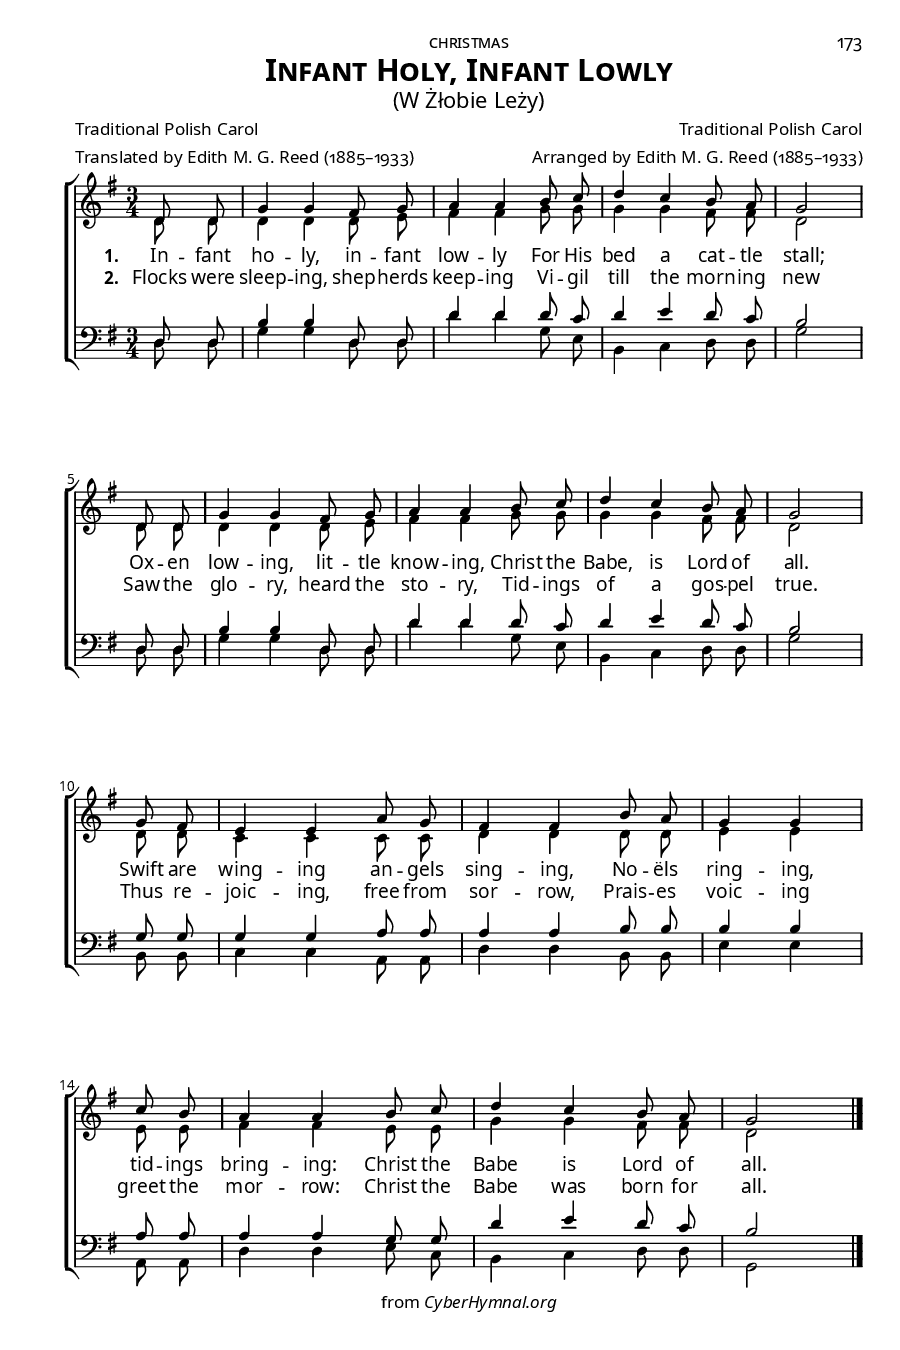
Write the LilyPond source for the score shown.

\version "2.14.2"
\include "util.ly"
\header {
  title = \markup{\override #'(font-name . "Garamond Premier Pro Semibold"){ \abs-fontsize #15 \smallCapsOldStyle"Infant Holy, Infant Lowly"}}
  subtitle = \markup{\override #'(font-name . "Garamond Premier Pro"){ \abs-fontsize #10.5 "(W Żłobie Leży)"}}
  poet = \markup\oldStyleNum"Traditional Polish Carol"
  meter = \markup\oldStyleNum"Translated by Edith M. G. Reed (1885–1933)"
  composer = \markup\oldStyleNum"Traditional Polish Carol"
  arranger = \markup\oldStyleNum"Arranged by Edith M. G. Reed (1885–1933)"
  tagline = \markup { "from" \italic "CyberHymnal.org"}
}
\paper {
  %print-all-headers = ##f
  paper-height = 9\in
  paper-width = 6\in
  indent = 0\in
  %system-system-spacing = #'((basic-distance . 10) (padding . 0))
  %system-system-spacing =
  %  #'((basic-distance . 0)
  %     (minimum-distance . 0)
  %     (padding . -0.35)
  %     (stretchability . 100))
  ragged-last-bottom = ##f
  ragged-bottom = ##f
  two-sided = ##t
  inner-margin = 0.5\in
  outer-margin = 0.25\in
  top-margin = 0.25\in
  bottom-margin = 0.25\in
  first-page-number = #173
  print-first-page-number = ##t
  headerLine = \markup{\override #'(font-name . "Garamond Premier Pro") \smallCapsOldStyle"christmas"}
  oddHeaderMarkup = \markup\fill-line{
     \override #'(font-name . "Garamond Premier Pro")\abs-fontsize #8.5
     \combine 
        \fill-line{"" \on-the-fly #print-page-number-check-first
        \oldStylePageNum""
        }
        \fill-line{\headerLine}
  }
  evenHeaderMarkup = \markup {
     \override #'(font-name . "Garamond Premier Pro")\abs-fontsize #8.5
     \combine
        \on-the-fly #print-page-number-check-first
        \oldStylePageNum""
        \fill-line{\headerLine}
  }
}
#(set-global-staff-size 15) \paper{ #(define fonts (make-pango-font-tree "GoudyOlSt BT" "Garamond Premier Pro" "Garamond Premier Pro" (/ 15 20))) }
global = {
  \key g \major
  \time 3/4
  \autoBeamOff
}

sopMusic = \relative c' {
\repeat unfold 2 {
  \partial 4 d8 d |
  g4 g fis8 g |
  a4 a b8 c |
  d4 c b8  a |
  \partial 2 g2 | \break
}

\partial 4 g8 fis |
e4 e a8 g |
fis4 fis b8 a |
\partial 2 g4 g | \break

\partial 4 c8 b |
a4 a b8 c |
d4 c b8 a |
\partial 2 g2 \bar "|."
}
sopWords = \lyricmode {
  
}

altoMusic = \relative c' {
\repeat unfold 2 {
  d8 d |
  d4 d d8 e |
  fis4 fis g8 g |
  g4 g fis8 fis |
  d2 |
}

  d8 d |
  c4 c c8 c |
  d4 d d8 d |
  e4 e |

  e8 e |
  fis4 fis e8 e |
  g4 g fis8 fis |
  d2 \bar "|."
}
altoWords = \lyricmode {
  \dropLyricsV
  \set stanza = #"1. "
  In -- fant ho -- ly, in -- fant low -- ly
  For His bed a cat -- tle stall;
  Ox -- en low -- ing, lit -- tle know -- ing,
  Christ the Babe, is Lord of all.
  Swift are wing -- ing an -- gels sing -- ing,
  No -- ëls ring -- ing,
  tid -- ings bring -- ing:
  Christ the Babe is Lord of all.
}
altoWordsII = \lyricmode {
  \dropLyricsV
%\markup\italic
  \set stanza = #"2. "
Flocks were sleep -- ing, shep -- herds keep -- ing
Vi -- gil till the morn -- ing new
Saw the glo -- ry, heard the sto -- ry,
Tid -- ings of a gos -- pel true.
Thus re -- joic -- ing, free from sor -- row,
Prais -- es voic -- ing greet the mor -- row:
Christ the Babe was born for all.
}
altoWordsIII = \lyricmode {
  \set stanza = #"3. "
  \set ignoreMelismata = ##t
}
altoWordsIV = \lyricmode {
  \set stanza = #"4. "
  \set ignoreMelismata = ##t
}
altoWordsV = \lyricmode {
  \set stanza = #"5. "
  \set ignoreMelismata = ##t
}
altoWordsVI = \lyricmode {
  \set stanza = #"6. "
  \set ignoreMelismata = ##t
}
tenorMusic = \relative c {
  \repeat unfold 2{
    d8 d |
    b'4 b d,8 d |
    d'4 d d8 c |
    d4 e d8 c |
    b2 |
  }
  g8 g |
  g4 g a8 a |
  a4 a b8 b |
  b4 b a8 a |
  a4 a g8 g8 |
  d'4 e d8 c |
  b2 \bar "|."
}
tenorWords = \lyricmode {

}

bassMusic = \relative c {
\repeat unfold 2 {
  d8 d |
  g4 g d8 d |
  d'4 d g,8 e |
  b4 c d8 d |
  g2 |
}

  b,8 b |
  c4 c a8 a |
  d4 d b8 b |
  e4 e |

  a,8 a |
  d4 d e8 c |
  b4 c d8 d |
  g,2 \bar "|."
}
bassWords = \lyricmode {

}

pianoRH = \relative c' {
  
}
pianoLH = \relative c' {
  
}

\score {
  <<
   \new ChoirStaff <<
    \new Staff = women <<
      \new Voice = "sopranos" { \voiceOne << \global \sopMusic >> }
      \new Voice = "altos" { \voiceTwo << \global \altoMusic >> }
    >>
    \new Lyrics \with { alignAboveContext = #"women" \override VerticalAxisGroup #'nonstaff-relatedstaff-spacing = #'((basic-distance . 1))} \lyricsto "sopranos" \sopWords
    \new Lyrics = "altosVI"  \with { alignBelowContext = #"women" } \lyricsto "altos" \altoWordsVI
    \new Lyrics = "altosV"  \with { alignBelowContext = #"women" } \lyricsto "altos" \altoWordsV
    \new Lyrics = "altosIV"  \with { alignBelowContext = #"women" } \lyricsto "altos" \altoWordsIV
    \new Lyrics = "altosIII"  \with { alignBelowContext = #"women" } \lyricsto "altos" \altoWordsIII
    \new Lyrics = "altosII"  \with { alignBelowContext = #"women" } \lyricsto "altos" \altoWordsII
    \new Lyrics = "altos"  \with { alignBelowContext = #"women" \override VerticalAxisGroup #'nonstaff-relatedstaff-spacing = #'((basic-distance . 1))} \lyricsto "altos" \altoWords
   \new Staff = men <<
      \clef bass
      \new Voice = "tenors" { \voiceOne << \global \tenorMusic >> }
      \new Voice = "basses" { \voiceTwo << \global \bassMusic >> }
    >>
    \new Lyrics \with { alignAboveContext = #"men" \override VerticalAxisGroup #'nonstaff-relatedstaff-spacing = #'((basic-distance . 1)) } \lyricsto "tenors" \tenorWords
    \new Lyrics \with { alignBelowContext = #"men" \override VerticalAxisGroup #'nonstaff-relatedstaff-spacing = #'((basic-distance . 1)) } \lyricsto "basses" \bassWords
  >>
%    \new PianoStaff << \new Staff { \new Voice { \pianoRH } } \new Staff { \clef "bass" \pianoLH } >>
  >>
  \layout {
    \context {
      \Score
      %\override SpacingSpanner #'base-shortest-duration = #(ly:make-moment 1 8)
      %\override SpacingSpanner #'common-shortest-duration = #(ly:make-moment 1 4)
    }
    \context {
      % Remove all empty staves
      % \Staff \RemoveEmptyStaves \override VerticalAxisGroup #'remove-first = ##t
    }
    \context {
      \Lyrics
      \override LyricText #'X-offset = #center-on-word
    }
  }
  \midi {
    \tempo 4 = 95
    \set Staff.midiInstrument = "flute"
  
    \context {
      \Voice
      \remove "Dynamic_performer"
    }
  }
}
